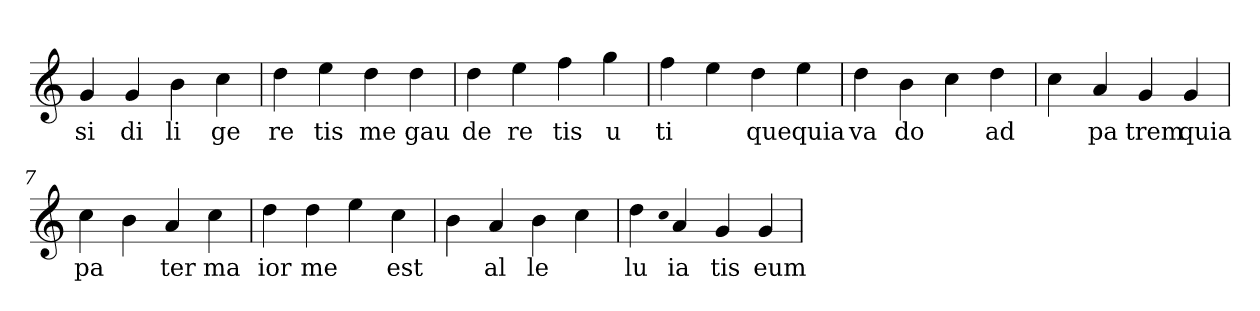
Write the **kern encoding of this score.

**kern	**text
*part1	*part1
*staff1	*staff1
*clefG2	*
=1	=1
4g	si
4g	di
4b	li
4cc	ge
=2	=2
4dd	re
4ee	tis
4dd	me
4dd	gau
=3	=3
4dd	de
4ee	re
4ff	tis
4gg	u
=4	=4
4ff	ti
4ee	.
4dd	que
4ee	quia
=5	=5
4dd	va
4b	do
4cc	.
4dd	ad
=6	=6
4cc	.
4a	pa
4g	trem
4g	quia
=7	=7
4cc	pa
4b	.
4a	ter
4cc	ma
=8	=8
4dd	ior
4dd	me
4ee	.
4cc	est
=9	=9
4b	.
4a	al
4b	le
4cc	.
=10	=10
4dd	lu
qqcc	.
4a	ia
4g	tis
4g	eum
=	=
*-	*-
